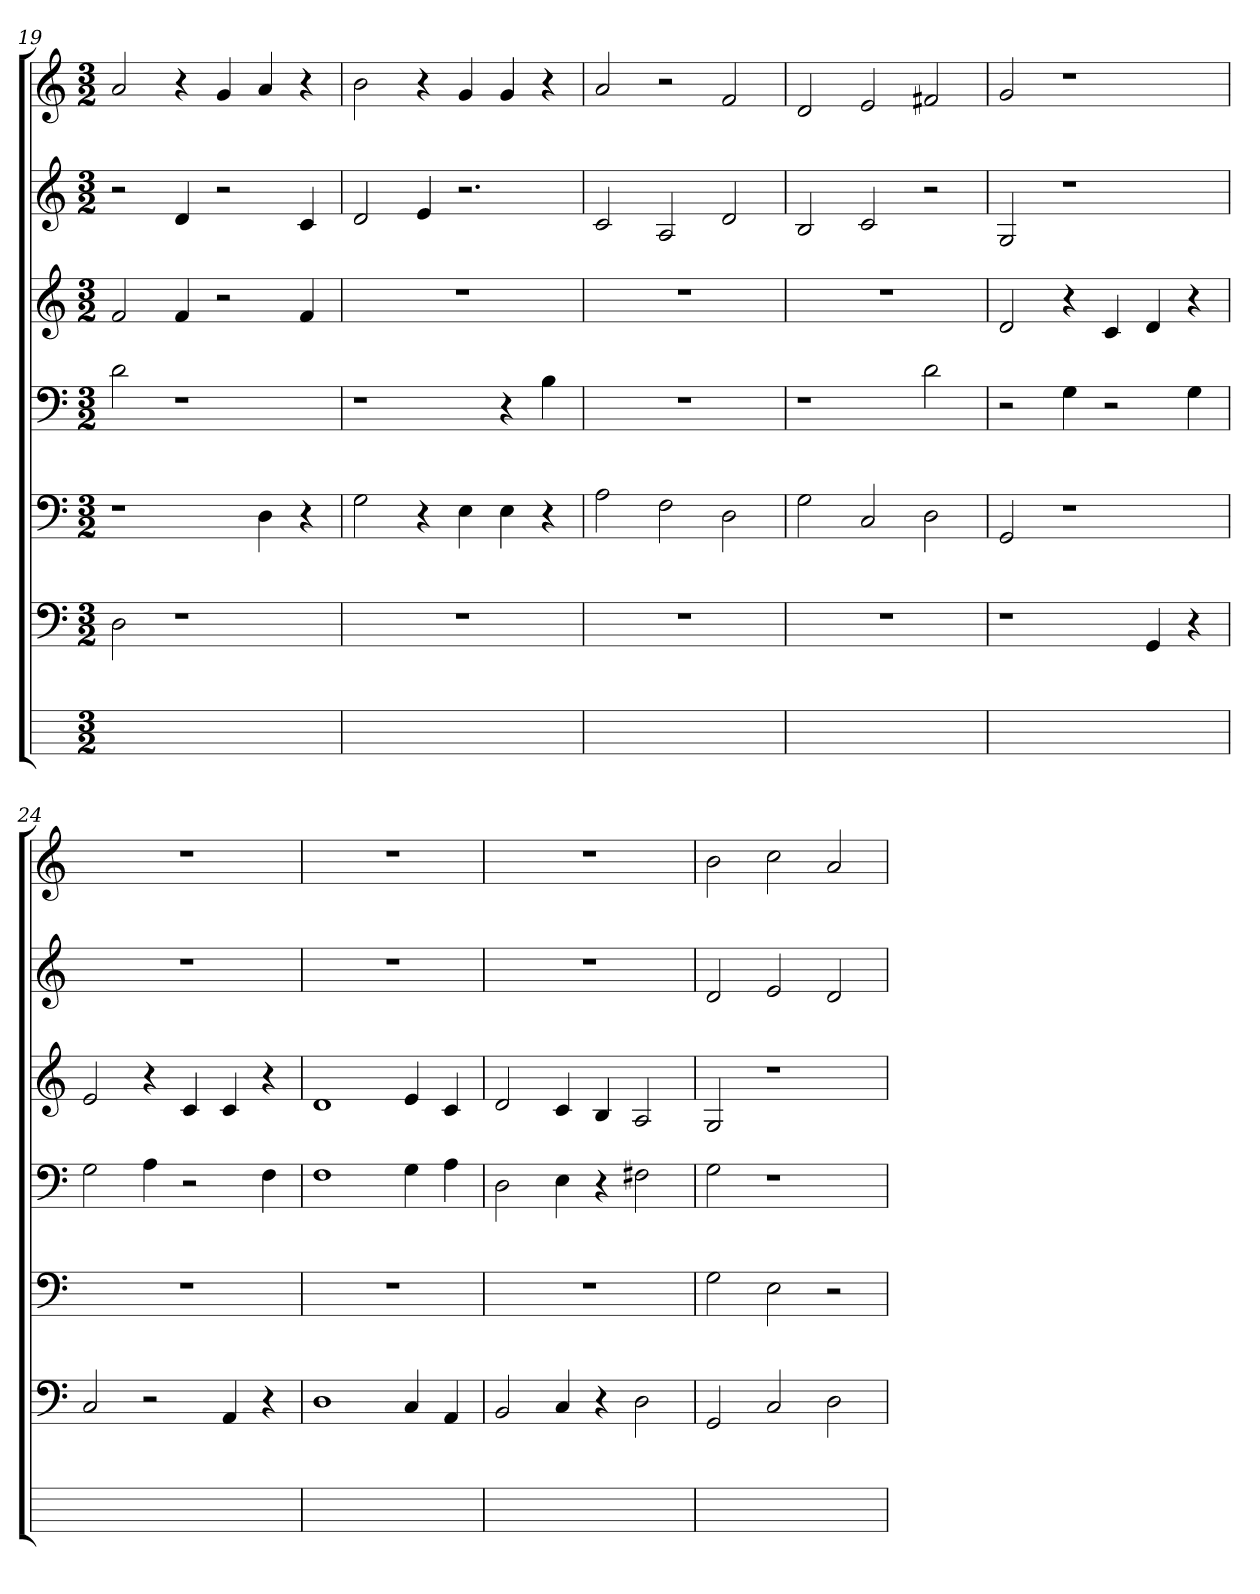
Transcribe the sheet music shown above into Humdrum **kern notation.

**kern	**kern	**kern	**kern	**kern	**kern	**kern
*part7	*part6	*part5	*part4	*part3	*part2	*part1
*staff7	*staff6	*staff5	*staff4	*staff3	*staff2	*staff1
*	*clefF4	*clefF4	*clefF4	*clefG2	*clefG2	*clefG2
*	*k[]	*k[]	*k[]	*k[]	*k[]	*k[]
*	*C:	*C:	*C:	*C:	*C:	*C:
*M3/2	*M3/2	*M3/2	*M3/2	*M3/2	*M3/2	*M3/2
=19	=19	=19	=19	=19	=19	=19
1.ryy	2D	1r	2d	2f	2r	2a
.	1r	.	1r	4fi	4d	4r
.	.	.	.	2r	2r	4g
.	.	4D	.	.	.	4a
.	.	4r	.	4fi	4c	4r
=20	=20	=20	=20	=20	=20	=20
1.ryy	1.r	2G	1r	1.r	2d	2b
.	.	4r	.	.	4e	4r
.	.	4E	.	.	2.r	4g
.	.	4E	4r	.	.	4g
.	.	4r	4Bj	.	.	4r
=21	=21	=21	=21	=21	=21	=21
1.ryy	1.r	2A	1.r	1.r	2c	2a
.	.	2F	.	.	2A	2r
.	.	2D	.	.	2d	2f
=22	=22	=22	=22	=22	=22	=22
1.ryy	1.r	2G	1r	1.r	2B	2d
.	.	2C	.	.	2c	2e
.	.	2D	2di	.	2r	2f#XZ
=23	=23	=23	=23	=23	=23	=23
1.ryy	1r	2GG	2r	2d	2G	2g
.	.	1r	4G	4r	1r	1r
.	.	.	2r	4c	.	.
.	4GG	.	.	4d	.	.
.	4r	.	4Gi	4r	.	.
=24	=24	=24	=24	=24	=24	=24
1.ryy	2C	1.r	2G	2e	1.r	1.r
.	2r	.	4A	4r	.	.
.	.	.	2r	4c	.	.
.	4AA	.	.	4c	.	.
.	4r	.	4F	4r	.	.
=25	=25	=25	=25	=25	=25	=25
1.ryy	1D	1.r	1F	1d	1.r	1.r
.	4Ci	.	4Gi	4ei	.	.
.	4AAi	.	4Ai	4ci	.	.
=26	=26	=26	=26	=26	=26	=26
1.ryy	2BB	1.r	2D	2d	1.r	1.r
.	4C	.	4E	4c	.	.
.	4r	.	4r	4Bj	.	.
.	2D	.	2F#XZ	2A	.	.
=27	=27	=27	=27	=27	=27	=27
1.ryy	2GG	2G	2G	2G	2d	2b
.	2C	2E	1r	1r	2e	2cc
.	2D	2r	.	.	2d	2a
=	=	=	=	=	=	=
*-	*-	*-	*-	*-	*-	*-
